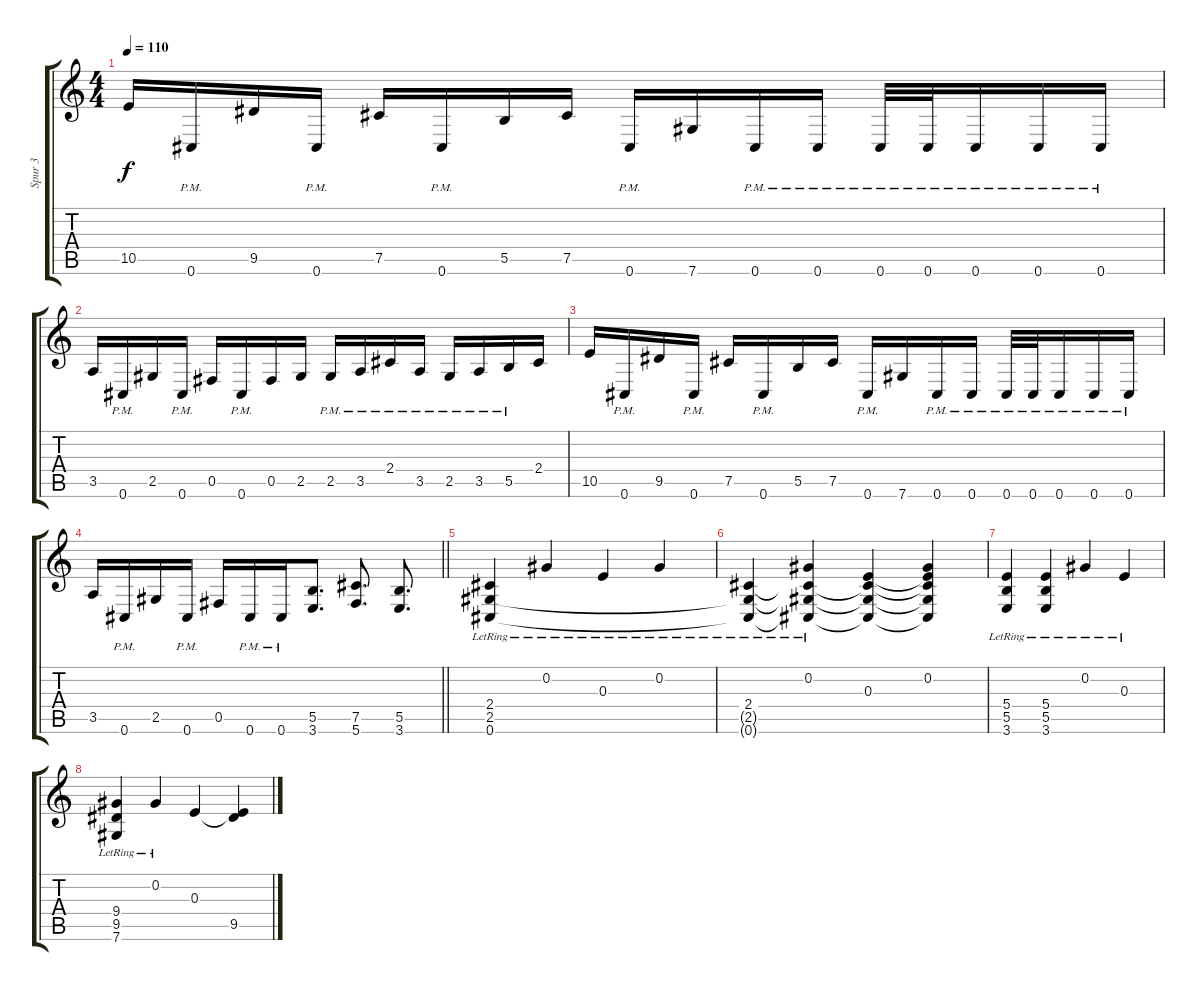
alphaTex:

\track ("Spur 3" "Spur 3") {instrument distortionguitar}
\staff {score tabs}
\tuning (Db4 Ab3 E3 B2 Gb2 Db2) {hide}
\ts (4 4)
\tempo 110
\clef g2
\ks c
10.5.16{dy f} 0.6{pm}.16 9.5.16 0.6{pm}.16 7.5.16 0.6{pm}.16 5.5.16 7.5.16 0.6{pm}.16 7.6.16 0.6{pm}.16 0.6{pm}.16 0.6{pm}.32 0.6{pm}.32 0.6{pm}.16 0.6{pm}.16 0.6{pm}.16 |
3.5.16 0.6{pm}.16 2.5.16 0.6{pm}.16 0.5.16 0.6{pm}.16 0.5.16 2.5.16 2.5{pm}.16 3.5{pm}.16 2.4{pm}.16 3.5{pm}.16 2.5{pm}.16 3.5{pm}.16 5.5{pm}.16 2.4.16 |
10.5.16 0.6{pm}.16 9.5.16 0.6{pm}.16 7.5.16 0.6{pm}.16 5.5.16 7.5.16 0.6{pm}.16 7.6.16 0.6{pm}.16 0.6{pm}.16 0.6{pm}.32 0.6{pm}.32 0.6{pm}.16 0.6{pm}.16 0.6{pm}.16 |
\barLineRight lightlight
3.5.16 0.6{pm}.16 2.5.16 0.6{pm}.16 0.5.16 0.6{pm}.16 0.6{pm}.16 (5.5 3.6).8{d} (7.5 5.6).8{d} (5.5 3.6).8{d} |
(2.4{lr} 2.5{lr} 0.6{lr}).4 0.2{lr}.4 0.3{lr}.4 0.2{lr}.4 |
(2.4{lr} 2.5{t} 0.6{t}).4 (0.2{lr} 2.4{t} 2.5{t} 0.6{t}).4 (0.3 2.4{t} 2.5{t} 0.6{t}).4 (0.2 0.3{t} 2.4{t} 2.5{t} 0.6{t}).4 |
(5.4{lr} 5.5{lr} 3.6{lr}).4 (5.4{lr} 5.5{lr} 3.6{lr}).4 0.2{lr}.4 0.3{lr}.4 |
(9.4{lr} 9.5{lr} 7.6{lr}).4 0.2{lr}.4 0.3.4 (0.3{t} 9.5).4
